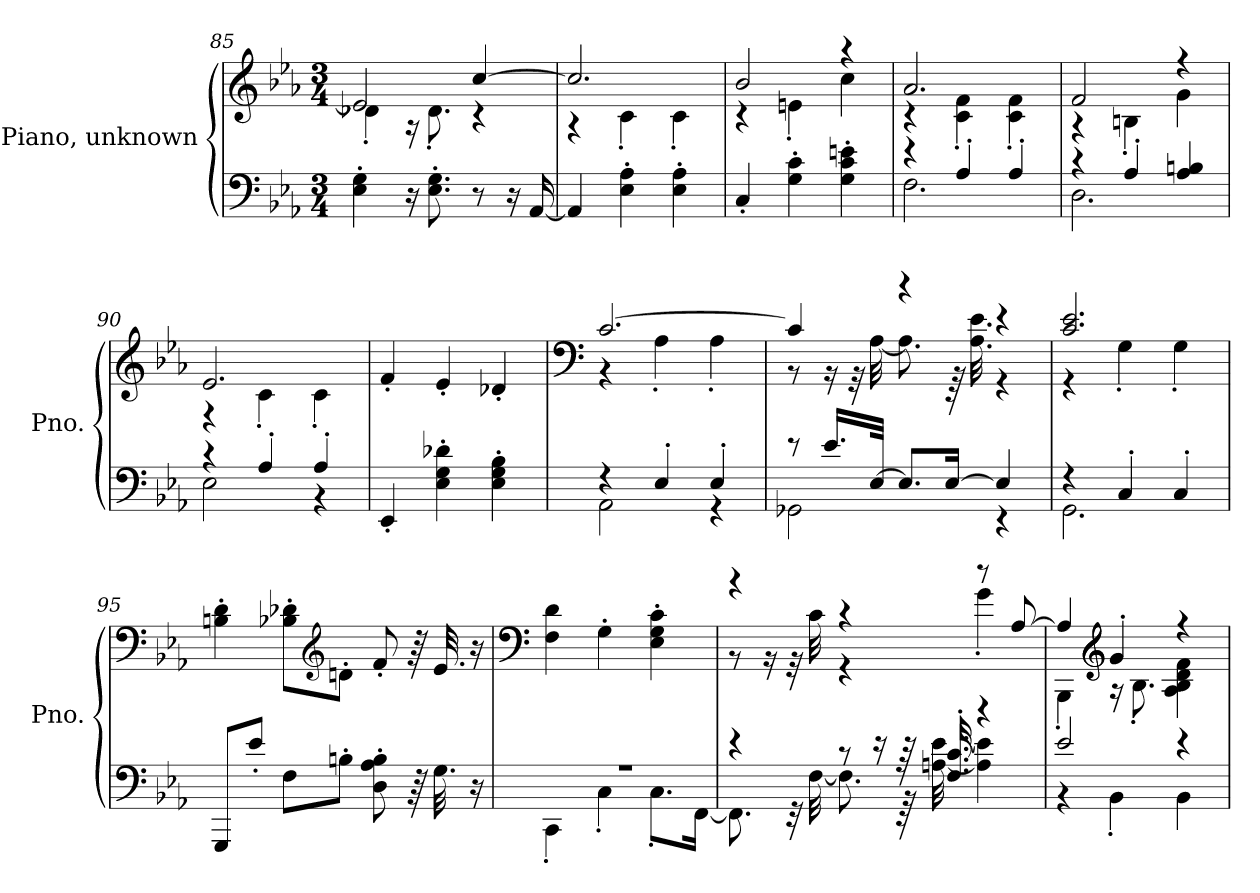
**kern	**kern
*part1	*part1
*staff2	*staff1
*I"Piano, unknown	*
*I'Pno.	*
*clefF4	*clefG2
*k[b-e-a-]	*k[b-e-a-]
*M3/4	*M3/4
=85	=85
*	*^
4E-\' 4G\'	2e-/]	4d-X'\
16r	.	16r
8.E-\' 8.G\'	.	8.d-'\
8r	[4cc/	4r
16r	.	.
[16AA-/	.	.
!!LO:LB:g=z	!!
=86	=86	=86
4AA-/]	2.cc/]	4r
4E-\' 4A-\'	.	4c'\
4E-\' 4A-\'	.	4c'\
=87	=87	=87
4C'/	2b-/	4r
4G\' 4c\'	.	4en'\
4G\' 4c\' 4en\'	4r	4cc\
=88	=88	=88
*^	*	*
4r	2.F\	2.a-/	4r
4A-'/	.	.	4c\' 4f\'
4A-'/	.	.	4c\' 4f\'
=89	=89	=89	=89
4r	2.D\	2f/	4r
4A-'/	.	.	4Bn'\
4A-/ 4Bn/	.	4r	4g\
=90	=90	=90	=90
4r	2E-\	2.e-/	4r
4A-'/	.	.	4c'\
4A-'/	4r	.	4c'\
*v	*v	*	*
*	*v	*v
=91	=91
4EE-'/	4f'/
4E-\' 4G\' 4d-X\'	4e-'/
4E-\' 4G\' 4B-\'	4d-X'/
=92	=92
*	*clefF4
*^	*^
4r	2AA-\	[2.c/	4r
4E-'/	.	.	4A-'\
4E-'/	4r	.	4A-'\
!!LO:LB:g=z	!!
=93	=93	=93	=93
8r	2GG-X\	4c/]	8r
16.e-/LL	.	.	16r
.	.	.	32r
[32E-/JJk	.	.	[32A-\
8.E-/L]	.	4r	8.A-\]
[16E-/Jk	.	.	64r
.	.	.	32.A-\ 32.e-\
4E-/]	4r	4r	4r
=94	=94	=94	=94
4r	2.GG\	2.c/ 2.e-/	4r
4C'/	.	.	4G'\
4C'/	.	.	4G'\
*v	*v	*	*
*	*v	*v
=95	=95
8GGG/L	4Bn\' 4d\'
8e-'/J	.
8F\L	8B-X\' 8d-X\'L
*	*clefG2
8Bn'\J	8dn'\J
8D\' 8A-\' 8B\'	8f'/
64r	64r
32.G\	32.e-/
16r	16r
=96	=96
*	*clefF4
*^	*
2.r	4CC'\	4F\ 4d\
.	4C'\	4G'\
.	8.C'\L	4E-\' 4G\' 4c\'
.	[16FF\Jk	.
!!LO:LB:g=z
=97	=97	=97
*	*	*^
4r	8.FF\]	4r	8r
.	.	.	16r
.	32r	.	32r
.	[32F\	.	32c\
8r	8.F\]	4r	4r
16r	.	.	.
64r	64r	.	.
32.F/' 32.c/'	[32.An\ [32.e-\	.	.
4r	4A\] 4e-\]	8r	4g'\
.	.	[8A-/	.
=98	=98	=98	=98
2e-/	4r	4A-/]	4BBB-'\
*	*	*clefG2	*
.	4BB-'\	4g'/	16r
.	.	.	8.B-'\
4r	4BB-\	4r	4A-\ 4B-\ 4d\ 4f\
*v	*v	*	*
*	*v	*v
=	=
*-	*-
